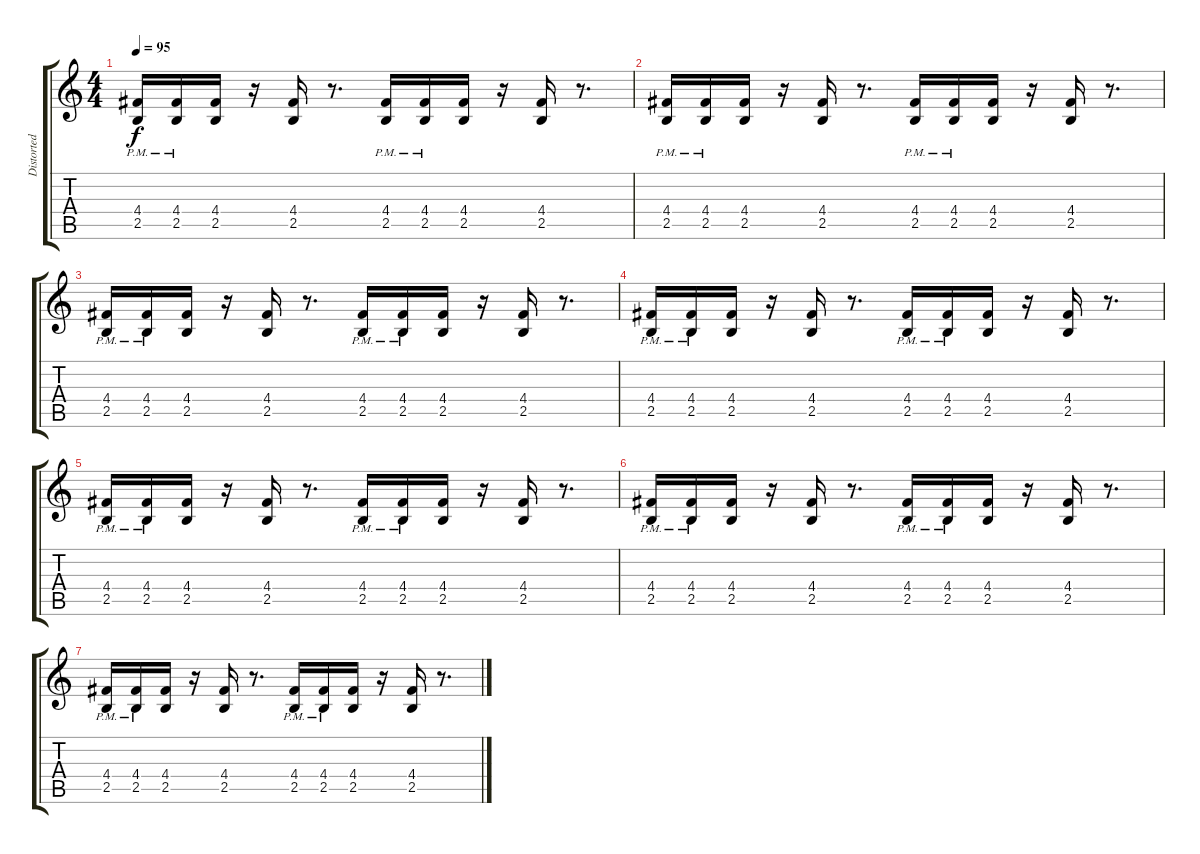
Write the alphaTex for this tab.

\track ("Distorted II" "Distorted ") {instrument distortionguitar}
\staff {score tabs}
\tuning (E4 B3 G3 D3 A2 E2) {hide}
\ts (4 4)
\tempo 95
\clef g2
\ks c
(4.4 2.5{pm}).16{dy f} (4.4 2.5{pm}).16 (4.4 2.5).16 r.16 (4.4 2.5).16 r.8{d} (4.4 2.5{pm}).16 (4.4 2.5{pm}).16 (4.4 2.5).16 r.16 (4.4 2.5).16 r.8{d} |
(4.4 2.5{pm}).16 (4.4 2.5{pm}).16 (4.4 2.5).16 r.16 (4.4 2.5).16 r.8{d} (4.4 2.5{pm}).16 (4.4 2.5{pm}).16 (4.4 2.5).16 r.16 (4.4 2.5).16 r.8{d} |
(4.4 2.5{pm}).16 (4.4 2.5{pm}).16 (4.4 2.5).16 r.16 (4.4 2.5).16 r.8{d} (4.4 2.5{pm}).16 (4.4 2.5{pm}).16 (4.4 2.5).16 r.16 (4.4 2.5).16 r.8{d} |
(4.4 2.5{pm}).16 (4.4 2.5{pm}).16 (4.4 2.5).16 r.16 (4.4 2.5).16 r.8{d} (4.4 2.5{pm}).16 (4.4 2.5{pm}).16 (4.4 2.5).16 r.16 (4.4 2.5).16 r.8{d} |
(4.4 2.5{pm}).16 (4.4 2.5{pm}).16 (4.4 2.5).16 r.16 (4.4 2.5).16 r.8{d} (4.4 2.5{pm}).16 (4.4 2.5{pm}).16 (4.4 2.5).16 r.16 (4.4 2.5).16 r.8{d} |
(4.4 2.5{pm}).16 (4.4 2.5{pm}).16 (4.4 2.5).16 r.16 (4.4 2.5).16 r.8{d} (4.4 2.5{pm}).16 (4.4 2.5{pm}).16 (4.4 2.5).16 r.16 (4.4 2.5).16 r.8{d} |
(4.4 2.5{pm}).16 (4.4 2.5{pm}).16 (4.4 2.5).16 r.16 (4.4 2.5).16 r.8{d} (4.4 2.5{pm}).16 (4.4 2.5{pm}).16 (4.4 2.5).16 r.16 (4.4 2.5).16 r.8{d}
